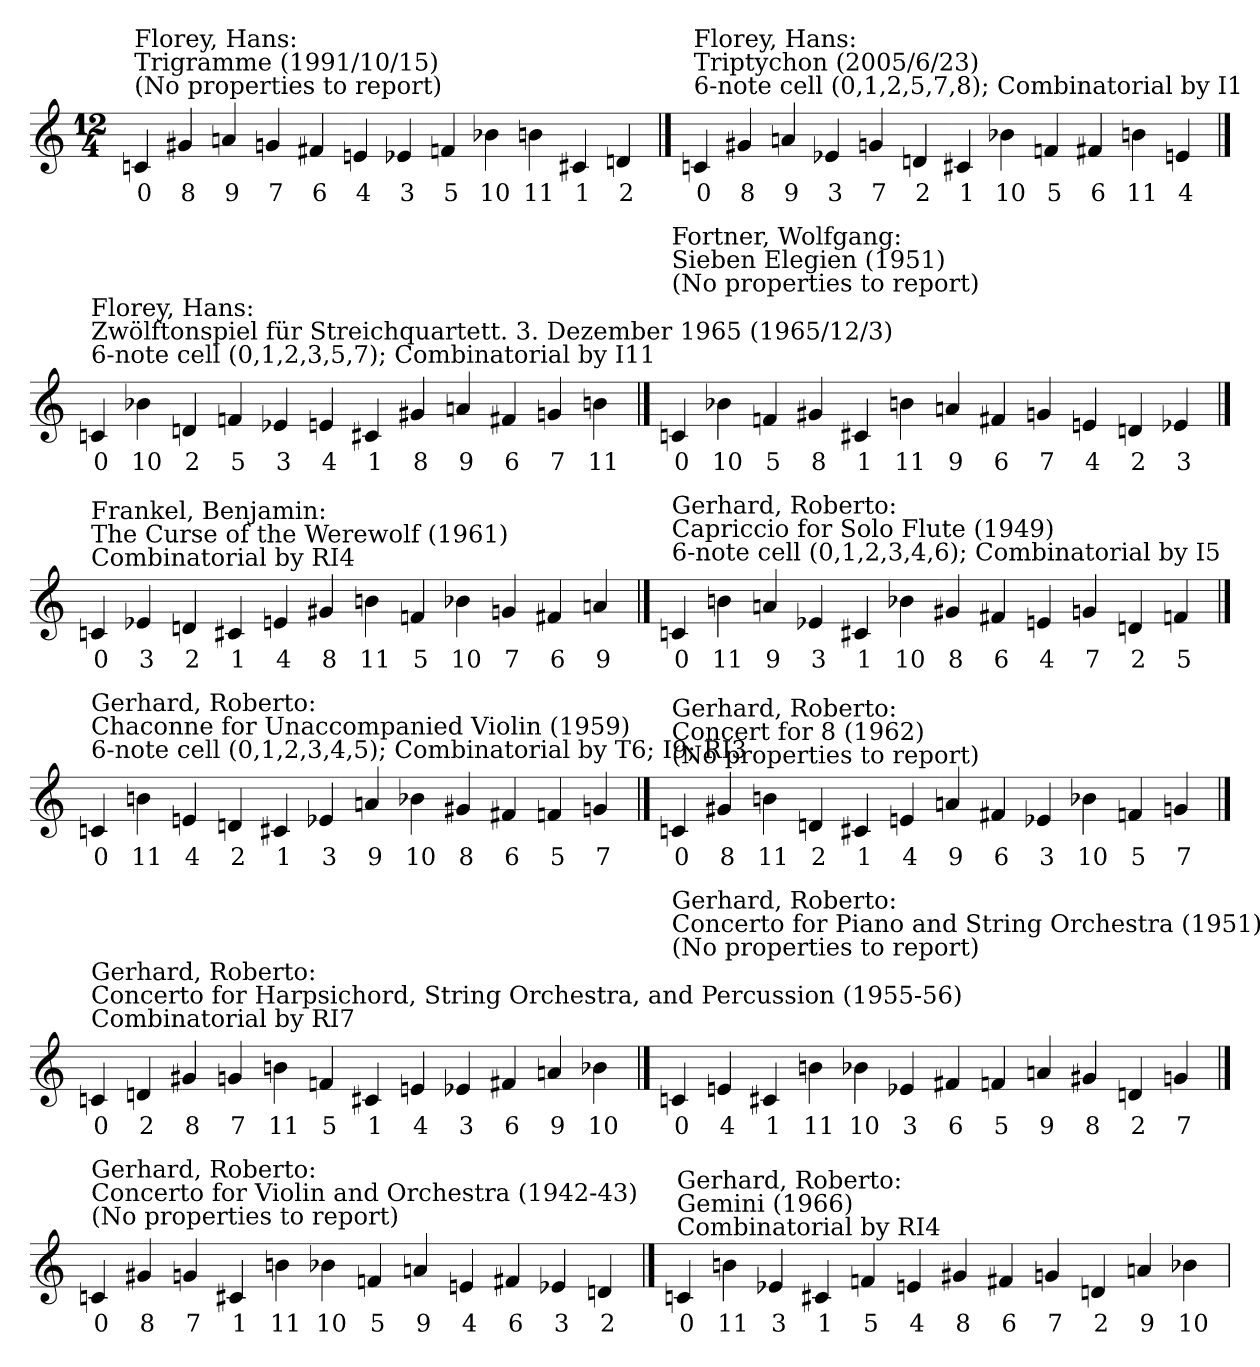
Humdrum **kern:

**kern	**text
*part1	*part1
*staff1	*staff1
!!LO:LB:g=z
*M12/4	*
==265	==265
!LO:TX:t=Florey, Hans&colon; \nTrigramme (1991/10/15)\n(No properties to report)	!
4cn	0
4g#X	8
4an	9
4gn	7
4f#X	6
4en	4
4e-X	3
4fn	5
4b-X	10
4bn	11
4c#X	1
4dn	2
!!LO:LB:g=z
==266	==266
!LO:TX:t=Florey, Hans&colon; \nTriptychon (2005/6/23)\n6-note cell (0,1,2,5,7,8); Combinatorial by I1	!
4cn	0
4g#X	8
4an	9
4e-X	3
4gn	7
4dn	2
4c#X	1
4b-X	10
4fn	5
4f#X	6
4bn	11
4en	4
!!LO:LB:g=z
==267	==267
!LO:TX:t=Florey, Hans&colon; \nZwölftonspiel für Streichquartett. 3. Dezember 1965 (1965/12/3)\n6-note cell (0,1,2,3,5,7); Combinatorial by I11	!
4cn	0
4b-X	10
4dn	2
4fn	5
4e-X	3
4en	4
4c#X	1
4g#X	8
4an	9
4f#X	6
4gn	7
4bn	11
!!LO:LB:g=z
==268	==268
!LO:TX:t=Fortner, Wolfgang&colon; \nSieben Elegien (1951)\n(No properties to report)	!
4cn	0
4b-X	10
4fn	5
4g#X	8
4c#X	1
4bn	11
4an	9
4f#X	6
4gn	7
4en	4
4dn	2
4e-X	3
!!LO:LB:g=z
==269	==269
!LO:TX:t=Frankel, Benjamin&colon; \nThe Curse of the Werewolf (1961)\nCombinatorial by RI4	!
4cn	0
4e-X	3
4dn	2
4c#X	1
4en	4
4g#X	8
4bn	11
4fn	5
4b-X	10
4gn	7
4f#X	6
4an	9
!!LO:LB:g=z
==270	==270
!LO:TX:t=Gerhard, Roberto&colon; \nCapriccio for Solo Flute (1949)\n6-note cell (0,1,2,3,4,6); Combinatorial by I5	!
4cn	0
4bn	11
4an	9
4e-X	3
4c#X	1
4b-X	10
4g#X	8
4f#X	6
4en	4
4gn	7
4dn	2
4fn	5
!!LO:LB:g=z
==271	==271
!LO:TX:t=Gerhard, Roberto&colon; \nChaconne for Unaccompanied Violin (1959)\n6-note cell (0,1,2,3,4,5); Combinatorial by T6; I9; RI3	!
4cn	0
4bn	11
4en	4
4dn	2
4c#X	1
4e-X	3
4an	9
4b-X	10
4g#X	8
4f#X	6
4fn	5
4gn	7
!!LO:LB:g=z
==272	==272
!LO:TX:t=Gerhard, Roberto&colon; \nConcert for 8 (1962)\n(No properties to report)	!
4cn	0
4g#X	8
4bn	11
4dn	2
4c#X	1
4en	4
4an	9
4f#X	6
4e-X	3
4b-X	10
4fn	5
4gn	7
!!LO:LB:g=z
==273	==273
!LO:TX:t=Gerhard, Roberto&colon; \nConcerto for Harpsichord, String Orchestra, and Percussion (1955-56)\nCombinatorial by RI7	!
4cn	0
4dn	2
4g#X	8
4gn	7
4bn	11
4fn	5
4c#X	1
4en	4
4e-X	3
4f#X	6
4an	9
4b-X	10
!!LO:LB:g=z
==274	==274
!LO:TX:t=Gerhard, Roberto&colon; \nConcerto for Piano and String Orchestra (1951)\n(No properties to report)	!
4cn	0
4en	4
4c#X	1
4bn	11
4b-X	10
4e-X	3
4f#X	6
4fn	5
4an	9
4g#X	8
4dn	2
4gn	7
!!LO:LB:g=z
==275	==275
!LO:TX:t=Gerhard, Roberto&colon; \nConcerto for Violin and Orchestra (1942-43)\n(No properties to report)	!
4cn	0
4g#X	8
4gn	7
4c#X	1
4bn	11
4b-X	10
4fn	5
4an	9
4en	4
4f#X	6
4e-X	3
4dn	2
!!LO:LB:g=z
==276	==276
!LO:TX:t=Gerhard, Roberto&colon; \nGemini (1966)\nCombinatorial by RI4	!
4cn	0
4bn	11
4e-X	3
4c#X	1
4fn	5
4en	4
4g#X	8
4f#X	6
4gn	7
4dn	2
4an	9
4b-X	10
=	=
*-	*-
